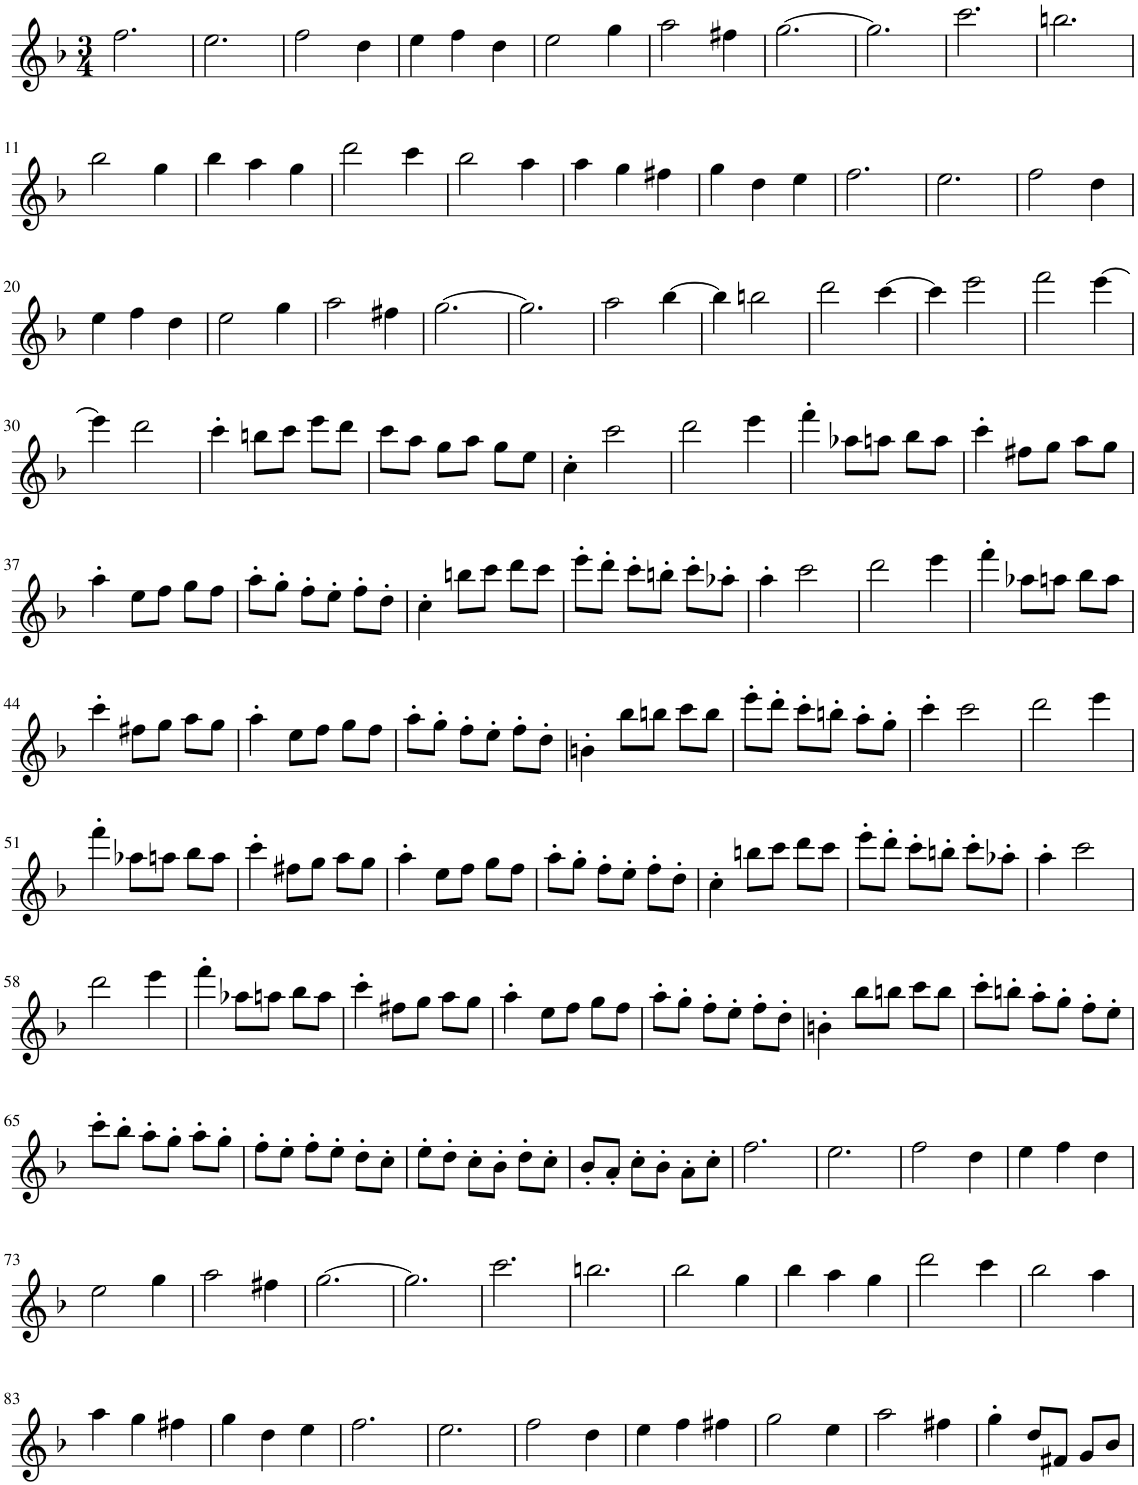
**kern
*part1
*staff1
*I"Flute, Flute
*I'Fl
*clefG2
*k[b-]
*M3/4
=1
2.ff\
=2
2.ee\
=3
2ff\
4dd\
=4
4ee\
4ff\
4dd\
=5
2ee\
4gg\
=6
2aa\
4ff#X\
=7
[2.gg\
=8
2.gg\]
=9
2.ccc\
=10
2.bbn\
!!LO:LB:g=z
=11
2bb-\
4gg\
=12
4bb-\
4aa\
4gg\
=13
2ddd\
4ccc\
=14
2bb-\
4aa\
=15
4aa\
4gg\
4ff#X\
=16
4gg\
4dd\
4ee\
=17
2.ff\
=18
2.ee\
=19
2ff\
4dd\
!!LO:LB:g=z
=20
4ee\
4ff\
4dd\
=21
2ee\
4gg\
=22
2aa\
4ff#X\
=23
[2.gg\
=24
2.gg\]
=25
2aa\
[4bb-\
=26
4bb-\]
2bbn\
=27
2ddd\
[4ccc\
=28
4ccc\]
2eee\
=29
2fff\
[4eee\
!!LO:LB:g=z
=30
4eee\]
2ddd\
=31
4ccc'\
8bbn\L
8ccc\J
8eee\L
8ddd\J
=32
8ccc\L
8aa\J
8gg\L
8aa\J
8gg\L
8ee\J
=33
4cc'\
2ccc\
=34
2ddd\
4eee\
=35
4fff'\
8aa-X\L
8aan\J
8bb-\L
8aa\J
=36
4ccc'\
8ff#X\L
8gg\J
8aa\L
8gg\J
!!LO:LB:g=z
=37
4aa'\
8ee\L
8ff\J
8gg\L
8ff\J
=38
8aa'\L
8gg'\J
8ff'\L
8ee'\J
8ff'\L
8dd'\J
=39
4cc'\
8bbn\L
8ccc\J
8ddd\L
8ccc\J
=40
8eee'\L
8ddd'\J
8ccc'\L
8bbn'\J
8ccc'\L
8aa-X'\J
=41
4aa'\
2ccc\
=42
2ddd\
4eee\
=43
4fff'\
8aa-X\L
8aan\J
8bb-\L
8aa\J
!!LO:LB:g=z
=44
4ccc'\
8ff#X\L
8gg\J
8aa\L
8gg\J
=45
4aa'\
8ee\L
8ff\J
8gg\L
8ff\J
=46
8aa'\L
8gg'\J
8ff'\L
8ee'\J
8ff'\L
8dd'\J
=47
4bn'\
8bb-\L
8bbn\J
8ccc\L
8bb\J
=48
8eee'\L
8ddd'\J
8ccc'\L
8bbn'\J
8aa'\L
8gg'\J
=49
4ccc'\
2ccc\
=50
2ddd\
4eee\
!!LO:LB:g=z
=51
4fff'\
8aa-X\L
8aan\J
8bb-\L
8aa\J
=52
4ccc'\
8ff#X\L
8gg\J
8aa\L
8gg\J
=53
4aa'\
8ee\L
8ff\J
8gg\L
8ff\J
=54
8aa'\L
8gg'\J
8ff'\L
8ee'\J
8ff'\L
8dd'\J
=55
4cc'\
8bbn\L
8ccc\J
8ddd\L
8ccc\J
=56
8eee'\L
8ddd'\J
8ccc'\L
8bbn'\J
8ccc'\L
8aa-X'\J
=57
4aa'\
2ccc\
!!LO:LB:g=z
=58
2ddd\
4eee\
=59
4fff'\
8aa-X\L
8aan\J
8bb-\L
8aa\J
=60
4ccc'\
8ff#X\L
8gg\J
8aa\L
8gg\J
=61
4aa'\
8ee\L
8ff\J
8gg\L
8ff\J
=62
8aa'\L
8gg'\J
8ff'\L
8ee'\J
8ff'\L
8dd'\J
=63
4bn'\
8bb-\L
8bbn\J
8ccc\L
8bb\J
=64
8ccc'\L
8bbn'\J
8aa'\L
8gg'\J
8ff'\L
8ee'\J
!!LO:LB:g=z
=65
8ccc'\L
8bb-'\J
8aa'\L
8gg'\J
8aa'\L
8gg'\J
=66
8ff'\L
8ee'\J
8ff'\L
8ee'\J
8dd'\L
8cc'\J
=67
8ee'\L
8dd'\J
8cc'\L
8b-'\J
8dd'\L
8cc'\J
=68
8b-'/L
8a'/J
8cc'\L
8b-'\J
8a'\L
8cc'\J
=69
2.ff\
=70
2.ee\
=71
2ff\
4dd\
=72
4ee\
4ff\
4dd\
!!LO:LB:g=z
=73
2ee\
4gg\
=74
2aa\
4ff#X\
=75
[2.gg\
=76
2.gg\]
=77
2.ccc\
=78
2.bbn\
=79
2bb-\
4gg\
=80
4bb-\
4aa\
4gg\
=81
2ddd\
4ccc\
=82
2bb-\
4aa\
!!LO:LB:g=z
=83
4aa\
4gg\
4ff#X\
=84
4gg\
4dd\
4ee\
=85
2.ff\
=86
2.ee\
=87
2ff\
4dd\
=88
4ee\
4ff\
4ff#X\
=89
2gg\
4ee\
=90
2aa\
4ff#X\
=91
4gg'\
8dd/L
8f#X/J
8g/L
8b-/J
=
*-
